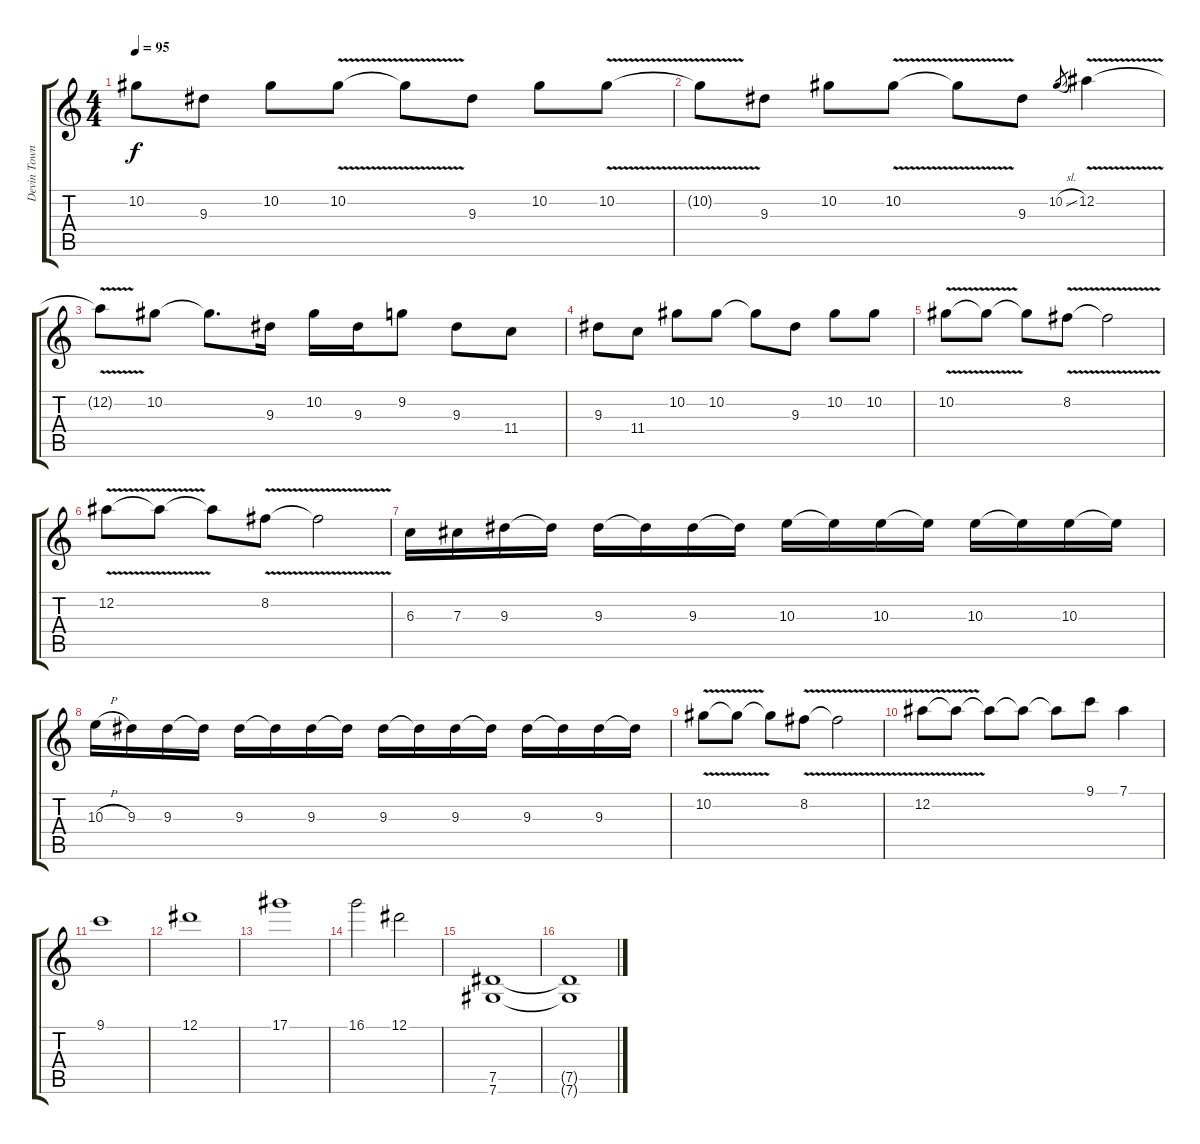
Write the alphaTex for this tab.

\track ("Devin Townsend (Main Guitar)" "Devin Town") {instrument distortionguitar}
\staff {score tabs}
\tuning (Eb4 Bb3 Gb3 Db3 Ab2 Db2) {hide}
\ts (4 4)
\tempo 95
\clef g2
\ks c
10.2.8{dy f} 9.3.8 10.2.8 10.2{v}.8 10.2{t}.8 9.3.8 10.2.8 10.2{v}.8 |
10.2{t}.8 9.3.8 10.2.8 10.2{v}.8 10.2{t}.8 9.3.8 10.2{sl}.8{gr} 12.2{v}.4 |
12.2{t}.8 10.2.8 10.2{t}.8{d} 9.3.16 10.2.16 9.3.16 9.2.8 9.3.8 11.4.8 |
9.3.8 11.4.8 10.2.8 10.2.8 10.2{t}.8 9.3.8 10.2.8 10.2.8 |
10.2{v}.8 10.2{t}.8 10.2{t}.8 8.2{v}.8 8.2{t}.2 |
12.2{v}.8 12.2{t}.8 12.2{t}.8 8.2{v}.8 8.2{t}.2 |
6.3.16 7.3.16 9.3.16 9.3{t}.16 9.3.16 9.3{t}.16 9.3.16 9.3{t}.16 10.3.16 10.3{t}.16 10.3.16 10.3{t}.16 10.3.16 10.3{t}.16 10.3.16 10.3{t}.16 |
10.3{h}.16 9.3.16 9.3.16 9.3{t}.16 9.3.16 9.3{t}.16 9.3.16 9.3{t}.16 9.3.16 9.3{t}.16 9.3.16 9.3{t}.16 9.3.16 9.3{t}.16 9.3.16 9.3{t}.16 |
10.2{v}.8 10.2{t}.8 10.2{t}.8 8.2{v}.8 8.2{t}.2 |
12.2{v}.8 12.2{t}.8 12.2{t}.8 12.2{t}.8 12.2{t}.8 9.1.8 7.1.4 |
9.1.1 |
12.1.1 |
17.1.1 |
16.1.2 12.1.2 |
(7.5 7.6).1 |
(7.5{t} 7.6{t}).1
